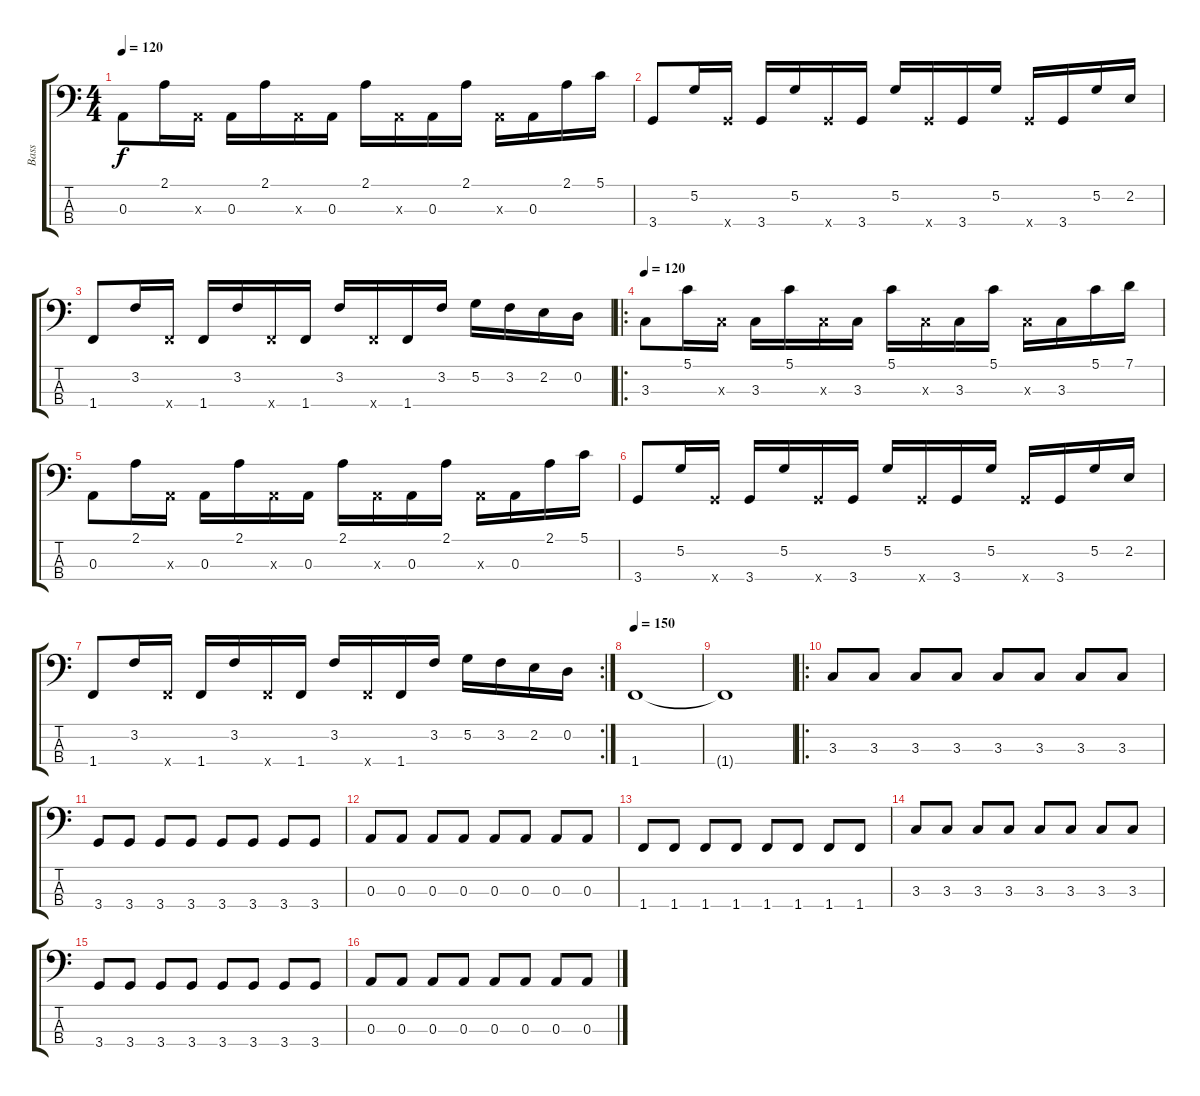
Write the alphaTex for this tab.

\track ("Bass" "Bass") {instrument electricbassfinger}
\staff {score tabs}
\tuning (G2 D2 A1 E1) {hide}
\ts (4 4)
\tempo 120
\clef f4
\ks c
0.3.8{dy f} 2.1.16 0.3{x}.16 0.3.16 2.1.16 0.3{x}.16 0.3.16 2.1.16 0.3{x}.16 0.3.16 2.1.16 0.3{x}.16 0.3.16 2.1.16 5.1.16 |
3.4.8 5.2.16 3.4{x}.16 3.4.16 5.2.16 3.4{x}.16 3.4.16 5.2.16 3.4{x}.16 3.4.16 5.2.16 3.4{x}.16 3.4.16 5.2.16 2.2.16 |
1.4.8 3.2.16 1.4{x}.16 1.4.16 3.2.16 1.4{x}.16 1.4.16 3.2.16 1.4{x}.16 1.4.16 3.2.16 5.2.16 3.2.16 2.2.16 0.2.16 |
\ro
\tempo 120
3.3.8{instrument slapbass1} 5.1.16 3.3{x}.16 3.3.16 5.1.16 3.3{x}.16 3.3.16 5.1.16 3.3{x}.16 3.3.16 5.1.16 3.3{x}.16 3.3.16 5.1.16 7.1.16 |
0.3.8 2.1.16 0.3{x}.16 0.3.16 2.1.16 0.3{x}.16 0.3.16 2.1.16 0.3{x}.16 0.3.16 2.1.16 0.3{x}.16 0.3.16 2.1.16 5.1.16 |
3.4.8 5.2.16 3.4{x}.16 3.4.16 5.2.16 3.4{x}.16 3.4.16 5.2.16 3.4{x}.16 3.4.16 5.2.16 3.4{x}.16 3.4.16 5.2.16 2.2.16 |
\rc 2
1.4.8 3.2.16 1.4{x}.16 1.4.16 3.2.16 1.4{x}.16 1.4.16 3.2.16 1.4{x}.16 1.4.16 3.2.16 5.2.16 3.2.16 2.2.16 0.2.16 |
\tempo 150
1.4.1{instrument electricbassfinger} |
1.4{t}.1 |
\ro
3.3.8 3.3.8 3.3.8 3.3.8 3.3.8 3.3.8 3.3.8 3.3.8 |
3.4.8 3.4.8 3.4.8 3.4.8 3.4.8 3.4.8 3.4.8 3.4.8 |
0.3.8 0.3.8 0.3.8 0.3.8 0.3.8 0.3.8 0.3.8 0.3.8 |
1.4.8 1.4.8 1.4.8 1.4.8 1.4.8 1.4.8 1.4.8 1.4.8 |
3.3.8 3.3.8 3.3.8 3.3.8 3.3.8 3.3.8 3.3.8 3.3.8 |
3.4.8 3.4.8 3.4.8 3.4.8 3.4.8 3.4.8 3.4.8 3.4.8 |
0.3.8 0.3.8 0.3.8 0.3.8 0.3.8 0.3.8 0.3.8 0.3.8
